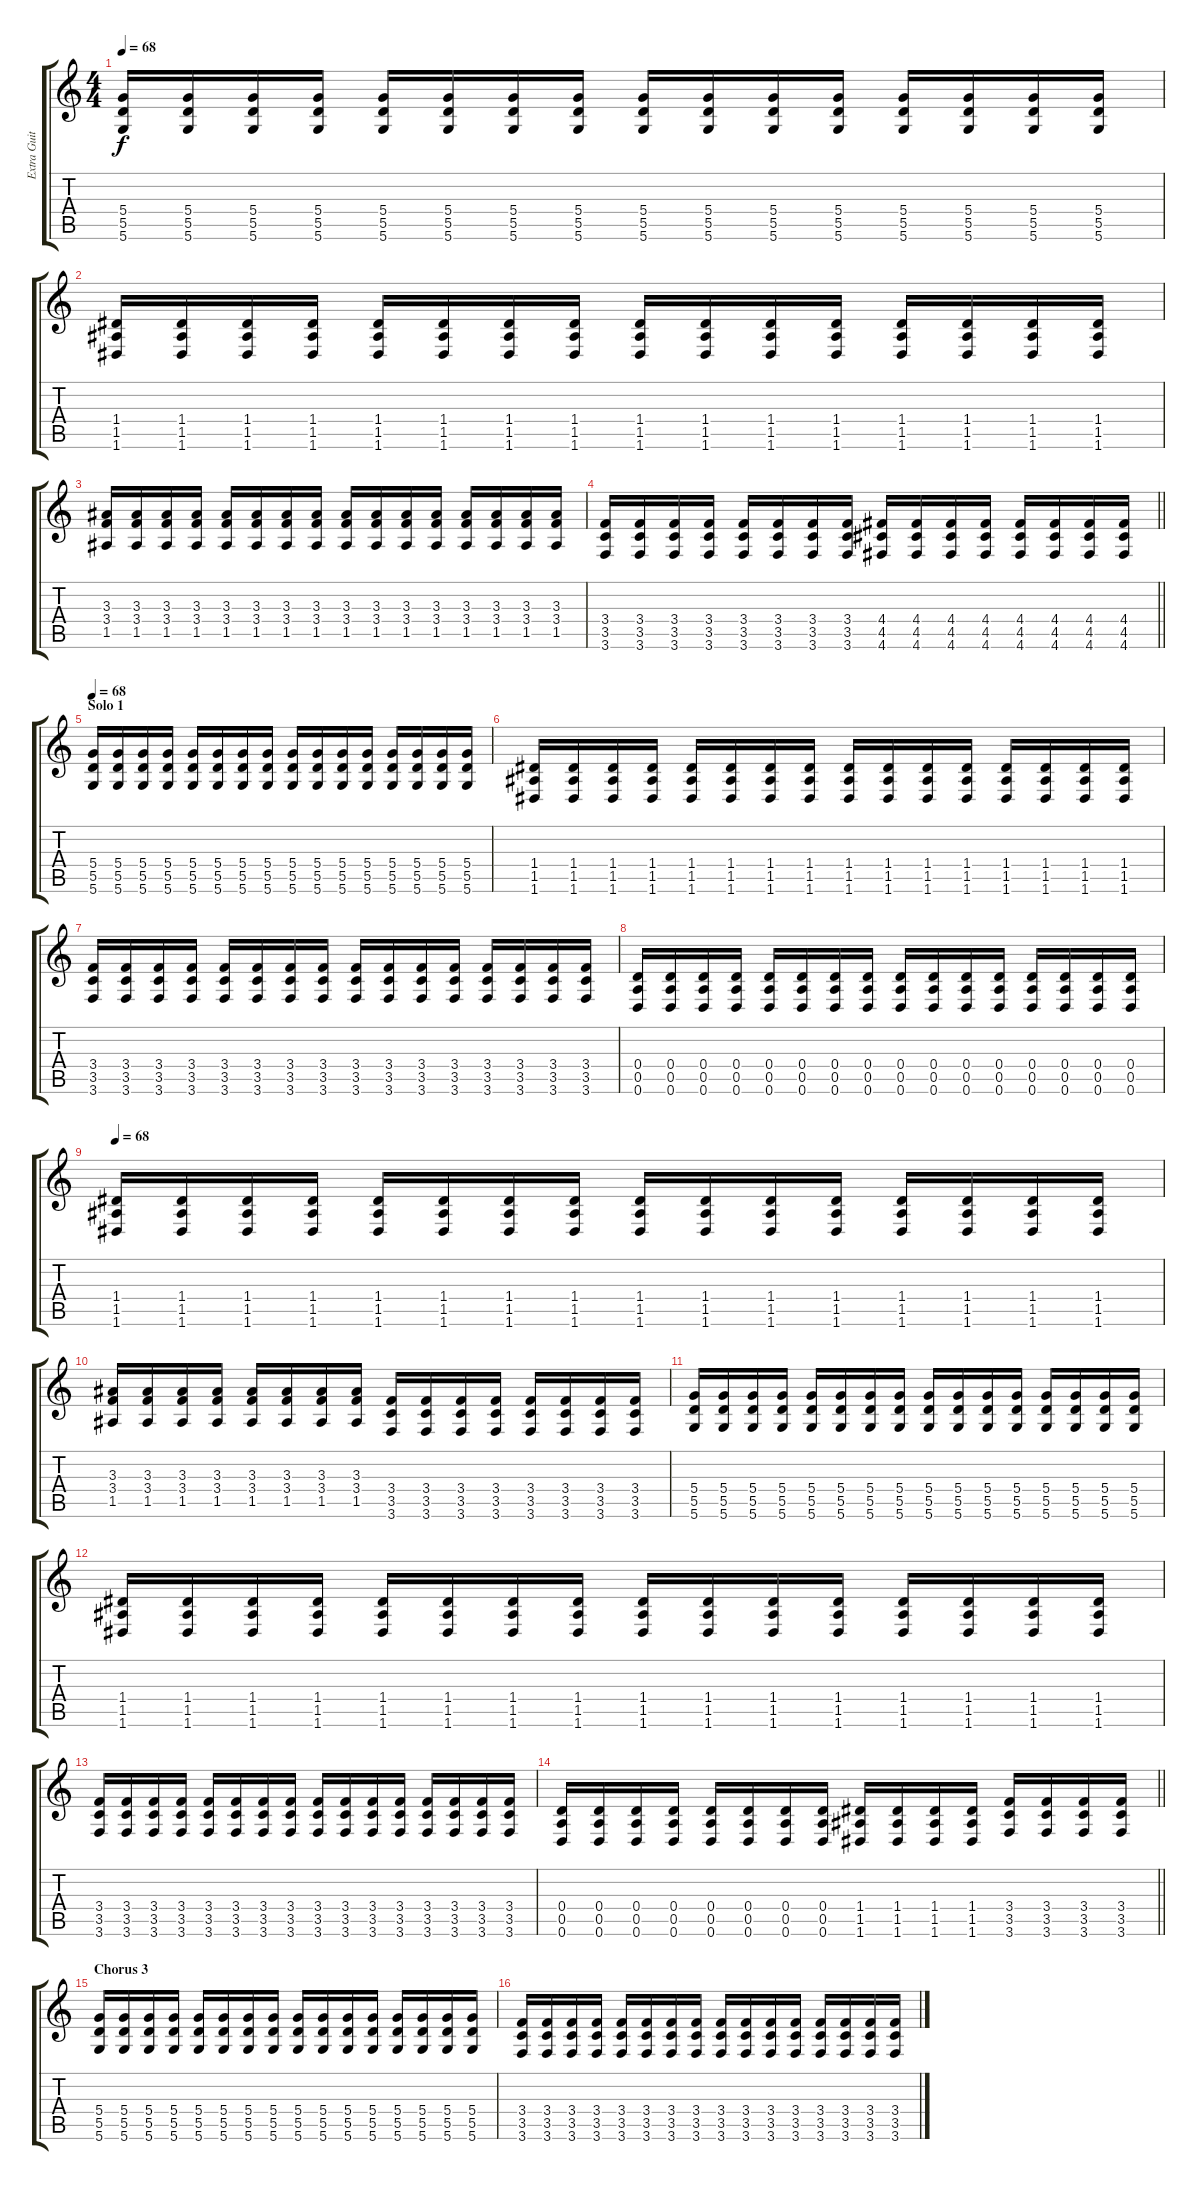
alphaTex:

\track ("Extra Guitar" "Extra Guit") {instrument overdrivenguitar}
\staff {score tabs}
\tuning (E4 B3 G3 D3 A2 D2) {hide}
\ts (4 4)
\tempo 68
\clef g2
\ks c
(5.4 5.5 5.6).16{dy f} (5.4 5.5 5.6).16 (5.4 5.5 5.6).16 (5.4 5.5 5.6).16 (5.4 5.5 5.6).16 (5.4 5.5 5.6).16 (5.4 5.5 5.6).16 (5.4 5.5 5.6).16 (5.4 5.5 5.6).16 (5.4 5.5 5.6).16 (5.4 5.5 5.6).16 (5.4 5.5 5.6).16 (5.4 5.5 5.6).16 (5.4 5.5 5.6).16 (5.4 5.5 5.6).16 (5.4 5.5 5.6).16 |
(1.4 1.5 1.6).16 (1.4 1.5 1.6).16 (1.4 1.5 1.6).16 (1.4 1.5 1.6).16 (1.4 1.5 1.6).16 (1.4 1.5 1.6).16 (1.4 1.5 1.6).16 (1.4 1.5 1.6).16 (1.4 1.5 1.6).16 (1.4 1.5 1.6).16 (1.4 1.5 1.6).16 (1.4 1.5 1.6).16 (1.4 1.5 1.6).16 (1.4 1.5 1.6).16 (1.4 1.5 1.6).16 (1.4 1.5 1.6).16 |
(3.3 3.4 1.5).16 (3.3 3.4 1.5).16 (3.3 3.4 1.5).16 (3.3 3.4 1.5).16 (3.3 3.4 1.5).16 (3.3 3.4 1.5).16 (3.3 3.4 1.5).16 (3.3 3.4 1.5).16 (3.3 3.4 1.5).16 (3.3 3.4 1.5).16 (3.3 3.4 1.5).16 (3.3 3.4 1.5).16 (3.3 3.4 1.5).16 (3.3 3.4 1.5).16 (3.3 3.4 1.5).16 (3.3 3.4 1.5).16 |
\barLineRight lightlight
(3.4 3.5 3.6).16 (3.4 3.5 3.6).16 (3.4 3.5 3.6).16 (3.4 3.5 3.6).16 (3.4 3.5 3.6).16 (3.4 3.5 3.6).16 (3.4 3.5 3.6).16 (3.4 3.5 3.6).16 (4.4 4.5 4.6).16 (4.4 4.5 4.6).16 (4.4 4.5 4.6).16 (4.4 4.5 4.6).16 (4.4 4.5 4.6).16 (4.4 4.5 4.6).16 (4.4 4.5 4.6).16 (4.4 4.5 4.6).16 |
\section ("" "Solo 1")
\tempo 68
(5.4 5.5 5.6).16{volume 13} (5.4 5.5 5.6).16 (5.4 5.5 5.6).16 (5.4 5.5 5.6).16 (5.4 5.5 5.6).16 (5.4 5.5 5.6).16 (5.4 5.5 5.6).16 (5.4 5.5 5.6).16 (5.4 5.5 5.6).16 (5.4 5.5 5.6).16 (5.4 5.5 5.6).16 (5.4 5.5 5.6).16 (5.4 5.5 5.6).16 (5.4 5.5 5.6).16 (5.4 5.5 5.6).16 (5.4 5.5 5.6).16 |
(1.4 1.5 1.6).16 (1.4 1.5 1.6).16 (1.4 1.5 1.6).16 (1.4 1.5 1.6).16 (1.4 1.5 1.6).16 (1.4 1.5 1.6).16 (1.4 1.5 1.6).16 (1.4 1.5 1.6).16 (1.4 1.5 1.6).16 (1.4 1.5 1.6).16 (1.4 1.5 1.6).16 (1.4 1.5 1.6).16 (1.4 1.5 1.6).16 (1.4 1.5 1.6).16 (1.4 1.5 1.6).16 (1.4 1.5 1.6).16 |
(3.4 3.5 3.6).16 (3.4 3.5 3.6).16 (3.4 3.5 3.6).16 (3.4 3.5 3.6).16 (3.4 3.5 3.6).16 (3.4 3.5 3.6).16 (3.4 3.5 3.6).16 (3.4 3.5 3.6).16 (3.4 3.5 3.6).16 (3.4 3.5 3.6).16 (3.4 3.5 3.6).16 (3.4 3.5 3.6).16 (3.4 3.5 3.6).16 (3.4 3.5 3.6).16 (3.4 3.5 3.6).16 (3.4 3.5 3.6).16 |
(0.4 0.5 0.6).16 (0.4 0.5 0.6).16 (0.4 0.5 0.6).16 (0.4 0.5 0.6).16 (0.4 0.5 0.6).16 (0.4 0.5 0.6).16 (0.4 0.5 0.6).16 (0.4 0.5 0.6).16 (0.4 0.5 0.6).16 (0.4 0.5 0.6).16 (0.4 0.5 0.6).16 (0.4 0.5 0.6).16 (0.4 0.5 0.6).16 (0.4 0.5 0.6).16 (0.4 0.5 0.6).16 (0.4 0.5 0.6).16 |
\tempo 68
(1.4 1.5 1.6).16 (1.4 1.5 1.6).16 (1.4 1.5 1.6).16 (1.4 1.5 1.6).16 (1.4 1.5 1.6).16 (1.4 1.5 1.6).16 (1.4 1.5 1.6).16 (1.4 1.5 1.6).16 (1.4 1.5 1.6).16 (1.4 1.5 1.6).16 (1.4 1.5 1.6).16 (1.4 1.5 1.6).16 (1.4 1.5 1.6).16 (1.4 1.5 1.6).16 (1.4 1.5 1.6).16 (1.4 1.5 1.6).16 |
(3.3 3.4 1.5).16 (3.3 3.4 1.5).16 (3.3 3.4 1.5).16 (3.3 3.4 1.5).16 (3.3 3.4 1.5).16 (3.3 3.4 1.5).16 (3.3 3.4 1.5).16 (3.3 3.4 1.5).16 (3.4 3.5 3.6).16 (3.4 3.5 3.6).16 (3.4 3.5 3.6).16 (3.4 3.5 3.6).16 (3.4 3.5 3.6).16 (3.4 3.5 3.6).16 (3.4 3.5 3.6).16 (3.4 3.5 3.6).16 |
(5.4 5.5 5.6).16 (5.4 5.5 5.6).16 (5.4 5.5 5.6).16 (5.4 5.5 5.6).16 (5.4 5.5 5.6).16 (5.4 5.5 5.6).16 (5.4 5.5 5.6).16 (5.4 5.5 5.6).16 (5.4 5.5 5.6).16 (5.4 5.5 5.6).16 (5.4 5.5 5.6).16 (5.4 5.5 5.6).16 (5.4 5.5 5.6).16 (5.4 5.5 5.6).16 (5.4 5.5 5.6).16 (5.4 5.5 5.6).16 |
(1.4 1.5 1.6).16 (1.4 1.5 1.6).16 (1.4 1.5 1.6).16 (1.4 1.5 1.6).16 (1.4 1.5 1.6).16 (1.4 1.5 1.6).16 (1.4 1.5 1.6).16 (1.4 1.5 1.6).16 (1.4 1.5 1.6).16 (1.4 1.5 1.6).16 (1.4 1.5 1.6).16 (1.4 1.5 1.6).16 (1.4 1.5 1.6).16 (1.4 1.5 1.6).16 (1.4 1.5 1.6).16 (1.4 1.5 1.6).16 |
(3.4 3.5 3.6).16 (3.4 3.5 3.6).16 (3.4 3.5 3.6).16 (3.4 3.5 3.6).16 (3.4 3.5 3.6).16 (3.4 3.5 3.6).16 (3.4 3.5 3.6).16 (3.4 3.5 3.6).16 (3.4 3.5 3.6).16 (3.4 3.5 3.6).16 (3.4 3.5 3.6).16 (3.4 3.5 3.6).16 (3.4 3.5 3.6).16 (3.4 3.5 3.6).16 (3.4 3.5 3.6).16 (3.4 3.5 3.6).16 |
\barLineRight lightlight
(0.4 0.5 0.6).16 (0.4 0.5 0.6).16 (0.4 0.5 0.6).16 (0.4 0.5 0.6).16 (0.4 0.5 0.6).16 (0.4 0.5 0.6).16 (0.4 0.5 0.6).16 (0.4 0.5 0.6).16 (1.4 1.5 1.6).16 (1.4 1.5 1.6).16 (1.4 1.5 1.6).16 (1.4 1.5 1.6).16 (3.4 3.5 3.6).16 (3.4 3.5 3.6).16 (3.4 3.5 3.6).16 (3.4 3.5 3.6).16 |
\section ("" "Chorus 3")
(5.4 5.5 5.6).16 (5.4 5.5 5.6).16 (5.4 5.5 5.6).16 (5.4 5.5 5.6).16 (5.4 5.5 5.6).16 (5.4 5.5 5.6).16 (5.4 5.5 5.6).16 (5.4 5.5 5.6).16 (5.4 5.5 5.6).16 (5.4 5.5 5.6).16 (5.4 5.5 5.6).16 (5.4 5.5 5.6).16 (5.4 5.5 5.6).16 (5.4 5.5 5.6).16 (5.4 5.5 5.6).16 (5.4 5.5 5.6).16 |
(3.4 3.5 3.6).16 (3.4 3.5 3.6).16 (3.4 3.5 3.6).16 (3.4 3.5 3.6).16 (3.4 3.5 3.6).16 (3.4 3.5 3.6).16 (3.4 3.5 3.6).16 (3.4 3.5 3.6).16 (3.4 3.5 3.6).16 (3.4 3.5 3.6).16 (3.4 3.5 3.6).16 (3.4 3.5 3.6).16 (3.4 3.5 3.6).16 (3.4 3.5 3.6).16 (3.4 3.5 3.6).16 (3.4 3.5 3.6).16
